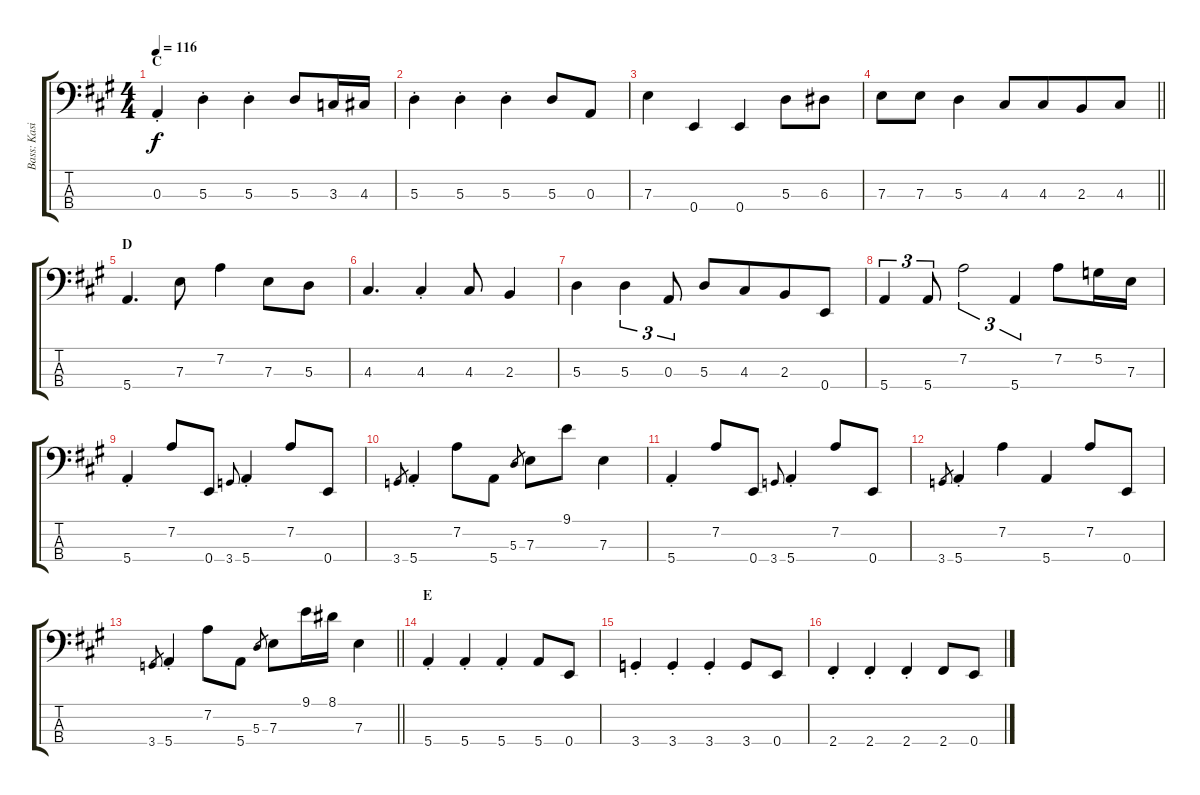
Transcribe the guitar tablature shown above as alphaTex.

\track ("Bass: Kasim" "Bass: Kasi") {instrument electricbassfinger}
\staff {score tabs}
\tuning (G2 D2 A1 E1) {hide}
\ts (4 4)
\section ("" "C")
\tempo 116
\clef f4
\ks a
0.3{st}.4{dy f} 5.3{st}.4 5.3{st}.4 5.3.8 3.3.16 4.3.16 |
5.3{st}.4 5.3{st}.4 5.3{st}.4 5.3.8 0.3.8 |
7.3.4 0.4.4 0.4.4 5.3.8 6.3.8 |
\barLineRight lightlight
7.3.8 7.3.8 5.3.4 4.3.8 4.3.8{beam merge} 2.3.8 4.3.8 |
\section ("" "D")
5.4.4{d} 7.3.8 7.2.4 7.3.8 5.3.8 |
4.3.4{d} 4.3{st}.4 4.3.8 2.3.4 |
5.3.4 5.3.4{tu (3 2)} 0.3.8{tu (3 2)} 5.3.8 4.3.8{beam merge} 2.3.8 0.4.8 |
5.4.4{tu (3 2)} 5.4.8{tu (3 2)} 7.2.2{tu (3 2)} 5.4.4{tu (3 2)} 7.2.8 5.2.16 7.3.16 |
5.4{st}.4 7.2.8 0.4.8 3.4.8{gr onbeat} 5.4{st}.4 7.2.8 0.4.8 |
3.4.8{gr} 5.4{st}.4 7.2.8 5.4.8 5.3.8{gr} 7.3.8 9.1.8 7.3.4 |
5.4{st}.4 7.2.8 0.4.8 3.4.8{gr onbeat} 5.4{st}.4 7.2.8 0.4.8 |
3.4.8{gr} 5.4{st}.4 7.2.4 5.4.4 7.2.8 0.4.8 |
\barLineRight lightlight
3.4.8{gr} 5.4{st}.4 7.2.8 5.4.8 5.3.8{gr} 7.3.8 9.1.16 8.1.16 7.3.4 |
\section ("" "E")
5.4{st}.4 5.4{st}.4 5.4{st}.4 5.4.8 0.4.8 |
3.4{st}.4 3.4{st}.4 3.4{st}.4 3.4.8 0.4.8 |
2.4{st}.4 2.4{st}.4 2.4{st}.4 2.4.8 0.4.8
